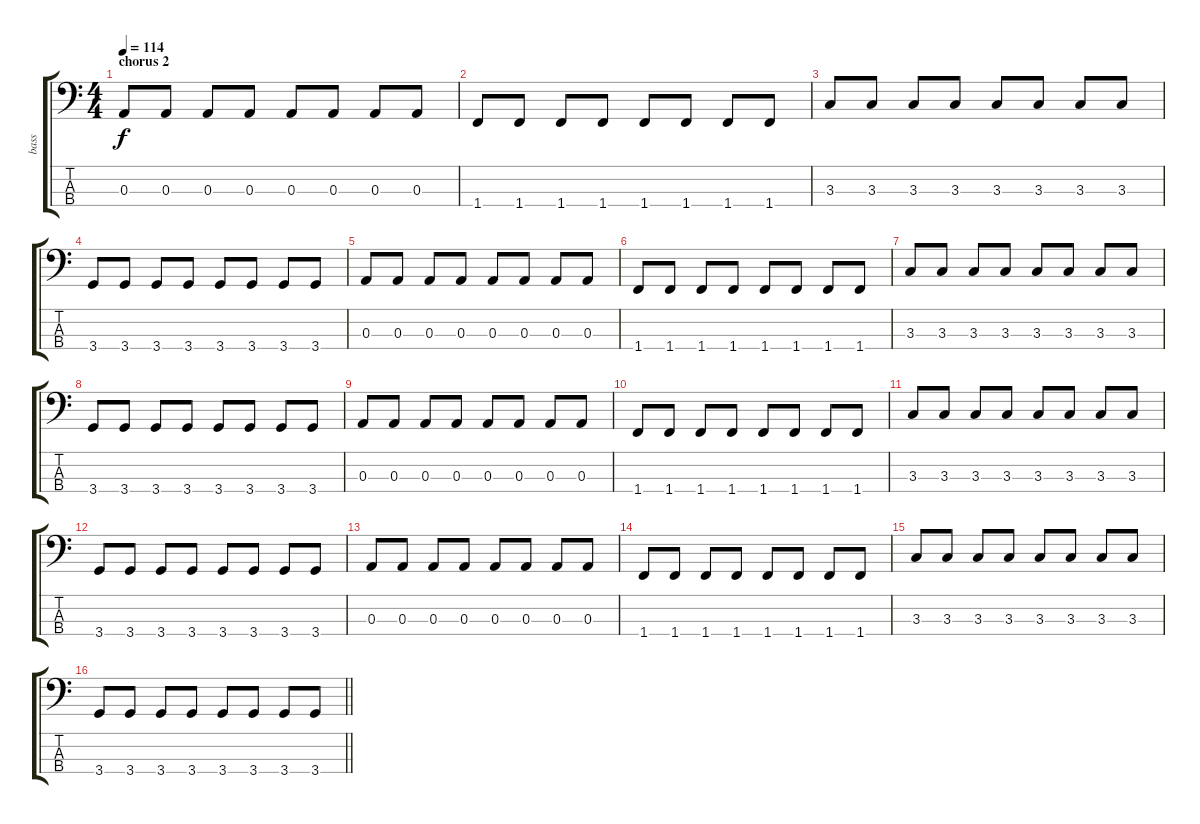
\track ("bass" "bass") {instrument electricbassfinger}
\staff {score tabs}
\tuning (G2 D2 A1 E1) {hide}
\ts (4 4)
\section ("" "chorus 2")
\tempo 114
\clef f4
\ks c
0.3.8{dy f} 0.3.8 0.3.8 0.3.8 0.3.8 0.3.8 0.3.8 0.3.8 |
1.4.8 1.4.8 1.4.8 1.4.8 1.4.8 1.4.8 1.4.8 1.4.8 |
3.3.8 3.3.8 3.3.8 3.3.8 3.3.8 3.3.8 3.3.8 3.3.8 |
3.4.8 3.4.8 3.4.8 3.4.8 3.4.8 3.4.8 3.4.8 3.4.8 |
0.3.8 0.3.8 0.3.8 0.3.8 0.3.8 0.3.8 0.3.8 0.3.8 |
1.4.8 1.4.8 1.4.8 1.4.8 1.4.8 1.4.8 1.4.8 1.4.8 |
3.3.8 3.3.8 3.3.8 3.3.8 3.3.8 3.3.8 3.3.8 3.3.8 |
3.4.8 3.4.8 3.4.8 3.4.8 3.4.8 3.4.8 3.4.8 3.4.8 |
0.3.8 0.3.8 0.3.8 0.3.8 0.3.8 0.3.8 0.3.8 0.3.8 |
1.4.8 1.4.8 1.4.8 1.4.8 1.4.8 1.4.8 1.4.8 1.4.8 |
3.3.8 3.3.8 3.3.8 3.3.8 3.3.8 3.3.8 3.3.8 3.3.8 |
3.4.8 3.4.8 3.4.8 3.4.8 3.4.8 3.4.8 3.4.8 3.4.8 |
0.3.8 0.3.8 0.3.8 0.3.8 0.3.8 0.3.8 0.3.8 0.3.8 |
1.4.8 1.4.8 1.4.8 1.4.8 1.4.8 1.4.8 1.4.8 1.4.8 |
3.3.8 3.3.8 3.3.8 3.3.8 3.3.8 3.3.8 3.3.8 3.3.8 |
\barLineRight lightlight
3.4.8 3.4.8 3.4.8 3.4.8 3.4.8 3.4.8 3.4.8 3.4.8
